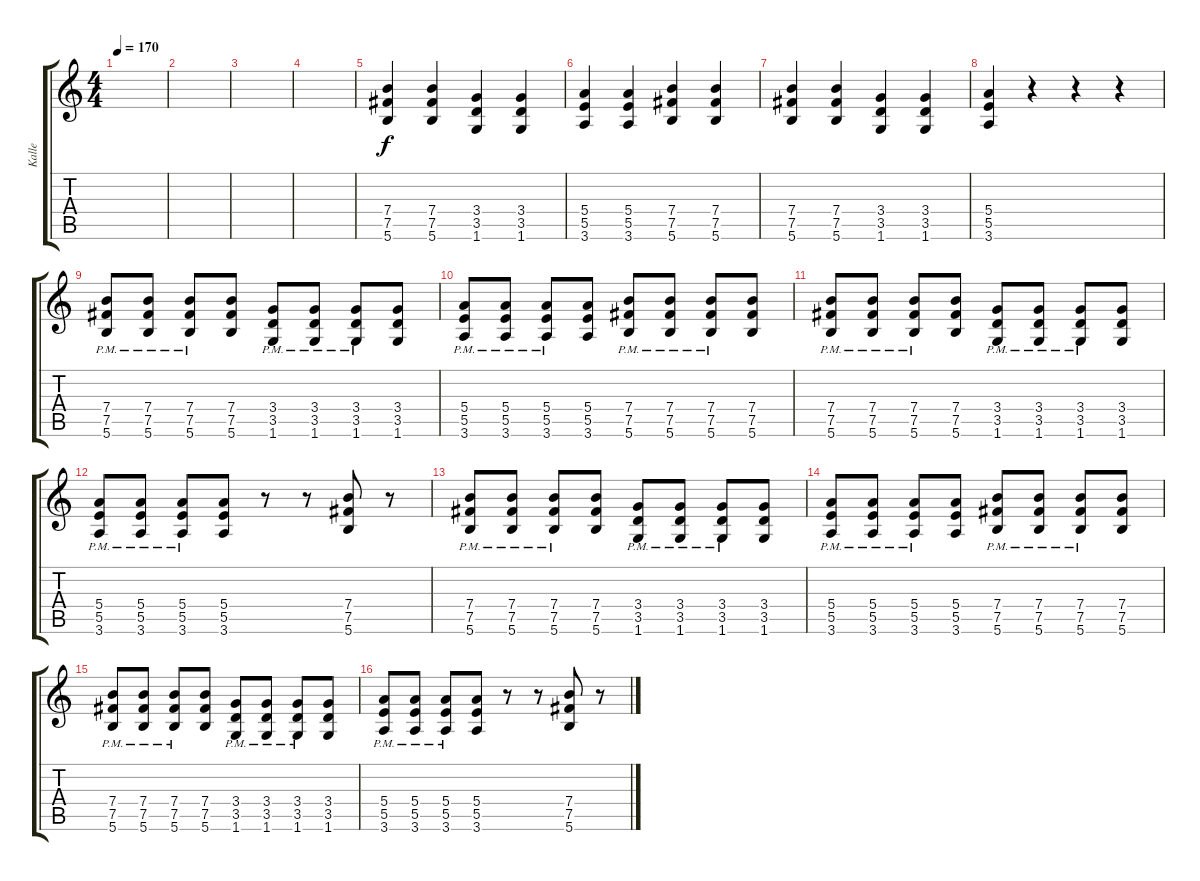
\track ("Kalle" "Kalle") {instrument distortionguitar}
\staff {score tabs}
\tuning (Gb4 Db4 A3 E3 B2 Gb2) {hide}
\ts (4 4)
\tempo 170
\clef g2
\ks c
|
|
|
|
(7.4 7.5 5.6).4 (7.4 7.5 5.6).4 (3.4 3.5 1.6).4 (3.4 3.5 1.6).4 |
(5.4 5.5 3.6).4 (5.4 5.5 3.6).4 (7.4 7.5 5.6).4 (7.4 7.5 5.6).4 |
(7.4 7.5 5.6).4 (7.4 7.5 5.6).4 (3.4 3.5 1.6).4 (3.4 3.5 1.6).4 |
(5.4 5.5 3.6).4 r.4 r.4 r.4 |
(7.4{pm} 7.5{pm} 5.6{pm}).8 (7.4{pm} 7.5{pm} 5.6{pm}).8 (7.4{pm} 7.5{pm} 5.6{pm}).8 (7.4 7.5 5.6).8 (3.4{pm} 3.5{pm} 1.6{pm}).8 (3.4{pm} 3.5{pm} 1.6{pm}).8 (3.4{pm} 3.5{pm} 1.6{pm}).8 (3.4 3.5 1.6).8 |
(5.4{pm} 5.5{pm} 3.6{pm}).8 (5.4{pm} 5.5{pm} 3.6{pm}).8 (5.4{pm} 5.5{pm} 3.6{pm}).8 (5.4 5.5 3.6).8 (7.4{pm} 7.5{pm} 5.6{pm}).8 (7.4{pm} 7.5{pm} 5.6{pm}).8 (7.4{pm} 7.5{pm} 5.6{pm}).8 (7.4 7.5 5.6).8 |
(7.4{pm} 7.5{pm} 5.6{pm}).8 (7.4{pm} 7.5{pm} 5.6{pm}).8 (7.4{pm} 7.5{pm} 5.6{pm}).8 (7.4 7.5 5.6).8 (3.4{pm} 3.5{pm} 1.6{pm}).8 (3.4{pm} 3.5{pm} 1.6{pm}).8 (3.4{pm} 3.5{pm} 1.6{pm}).8 (3.4 3.5 1.6).8 |
(5.4{pm} 5.5{pm} 3.6{pm}).8 (5.4{pm} 5.5{pm} 3.6{pm}).8 (5.4{pm} 5.5{pm} 3.6{pm}).8 (5.4 5.5 3.6).8 r.8 r.8 (7.4 7.5 5.6).8 r.8 |
(7.4{pm} 7.5{pm} 5.6{pm}).8 (7.4{pm} 7.5{pm} 5.6{pm}).8 (7.4{pm} 7.5{pm} 5.6{pm}).8 (7.4 7.5 5.6).8 (3.4{pm} 3.5{pm} 1.6{pm}).8 (3.4{pm} 3.5{pm} 1.6{pm}).8 (3.4{pm} 3.5{pm} 1.6{pm}).8 (3.4 3.5 1.6).8 |
(5.4{pm} 5.5{pm} 3.6{pm}).8 (5.4{pm} 5.5{pm} 3.6{pm}).8 (5.4{pm} 5.5{pm} 3.6{pm}).8 (5.4 5.5 3.6).8 (7.4{pm} 7.5{pm} 5.6{pm}).8 (7.4{pm} 7.5{pm} 5.6{pm}).8 (7.4{pm} 7.5{pm} 5.6{pm}).8 (7.4 7.5 5.6).8 |
(7.4{pm} 7.5{pm} 5.6{pm}).8 (7.4{pm} 7.5{pm} 5.6{pm}).8 (7.4{pm} 7.5{pm} 5.6{pm}).8 (7.4 7.5 5.6).8 (3.4{pm} 3.5{pm} 1.6{pm}).8 (3.4{pm} 3.5{pm} 1.6{pm}).8 (3.4{pm} 3.5{pm} 1.6{pm}).8 (3.4 3.5 1.6).8 |
(5.4{pm} 5.5{pm} 3.6{pm}).8 (5.4{pm} 5.5{pm} 3.6{pm}).8 (5.4{pm} 5.5{pm} 3.6{pm}).8 (5.4 5.5 3.6).8 r.8 r.8 (7.4 7.5 5.6).8 r.8
